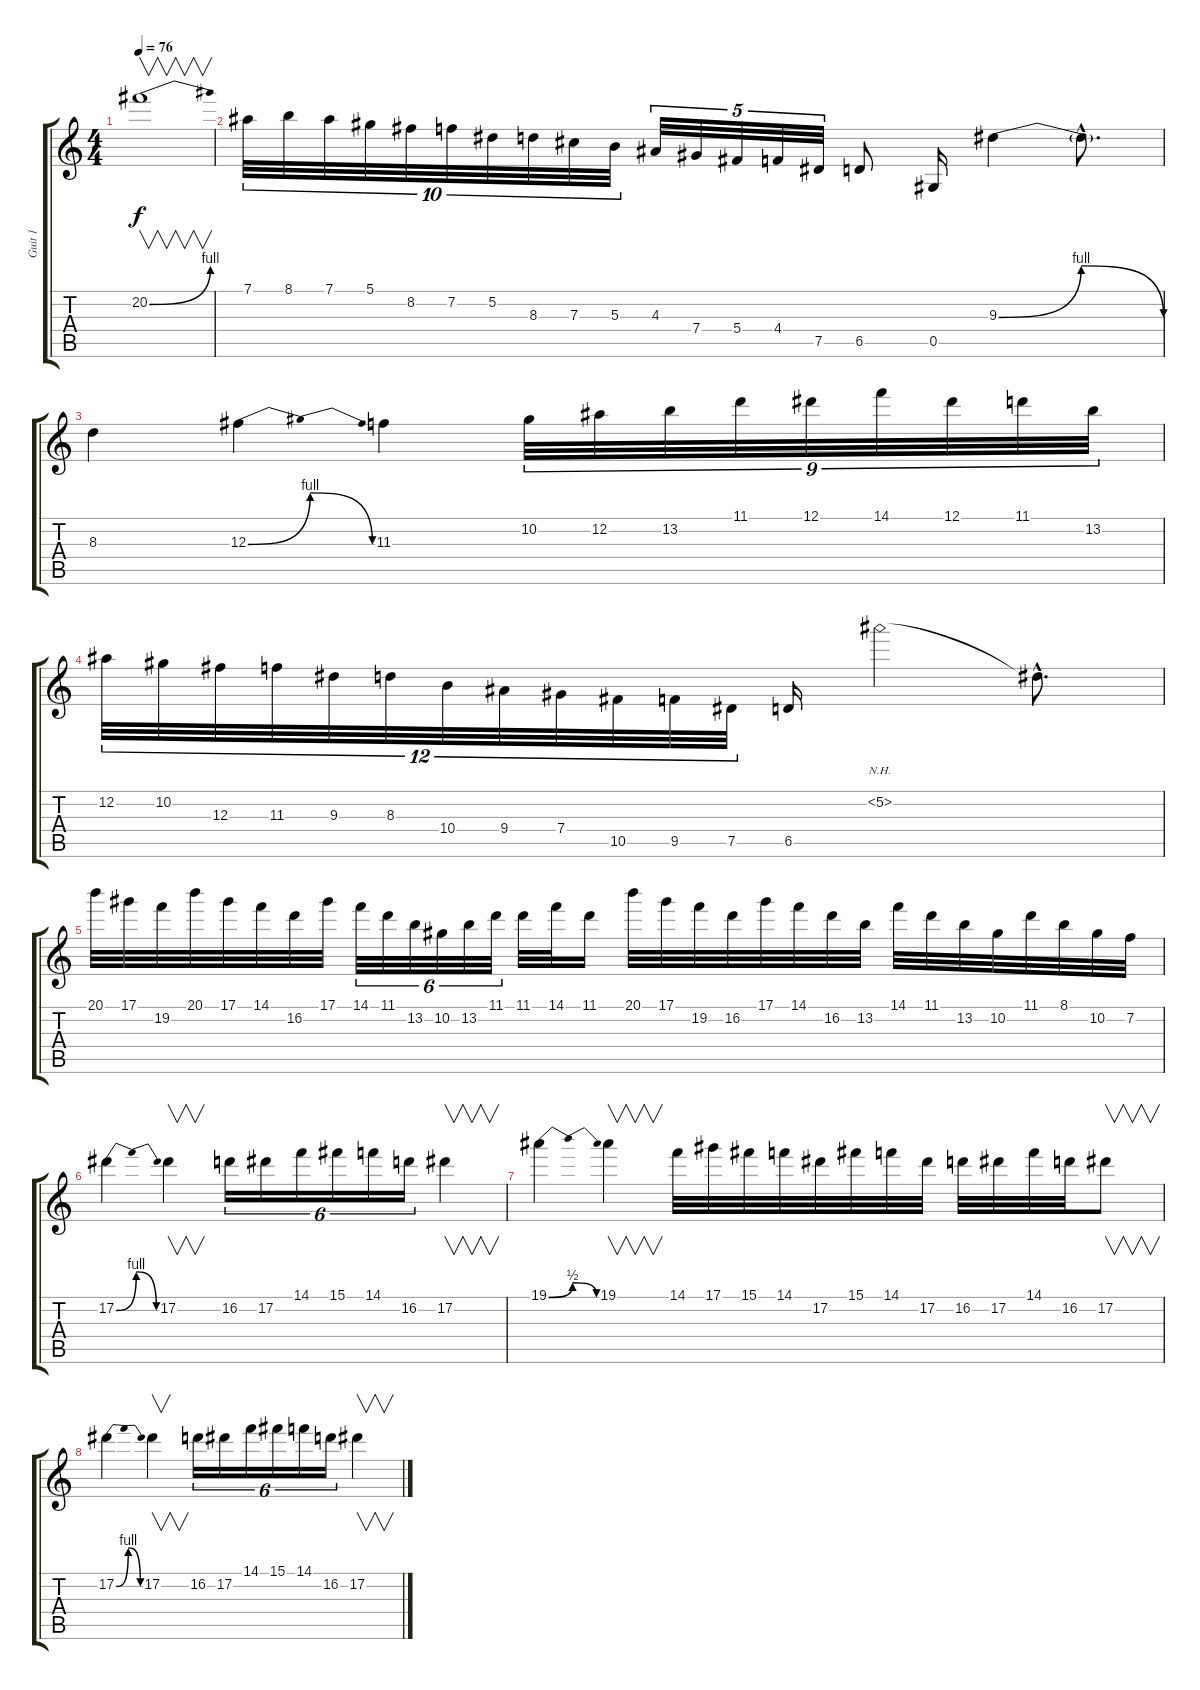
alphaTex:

\track ("Guit 1" "Guit 1") {instrument distortionguitar}
\staff {score tabs}
\tuning (Eb4 Bb3 Gb3 Db3 Ab2 Eb2) {hide}
\ts (4 4)
\tempo 76
\clef g2
\ks c
20.2{be (bend 0 0 60 4)}.1{v dy f} |
7.1.32{tu (10 8)} 8.1.32{tu (10 8)} 7.1.32{tu (10 8)} 5.1.32{tu (10 8)} 8.2.32{tu (10 8)} 7.2.32{tu (10 8)} 5.2.32{tu (10 8)} 8.3.32{tu (10 8)} 7.3.32{tu (10 8)} 5.3.32{tu (10 8)} 4.3.32{tu (5 4)} 7.4.32{tu (5 4)} 5.4.32{tu (5 4)} 4.4.32{tu (5 4)} 7.5.32{tu (5 4)} 6.5.8 0.5.16 9.3{be (bendrelease 0 0 15 4 30 4 60 0)}.4 9.3{hac t}.8{d} |
8.3.4 12.3{be (bendrelease 0 0 15 4 30 4 60 0)}.4 11.3.4 10.2.32{tu (9 8)} 12.2.32{tu (9 8)} 13.2.32{tu (9 8)} 11.1.32{tu (9 8)} 12.1.32{tu (9 8)} 14.1.32{tu (9 8)} 12.1.32{tu (9 8)} 11.1.32{tu (9 8)} 13.2.32{tu (9 8)} |
12.2.32{tu (12 8)} 10.2.32{tu (12 8)} 12.3.32{tu (12 8)} 11.3.32{tu (12 8)} 9.3.32{tu (12 8)} 8.3.32{tu (12 8)} 10.4.32{tu (12 8)} 9.4.32{tu (12 8)} 7.4.32{tu (12 8)} 10.5.32{tu (12 8)} 9.5.32{tu (12 8)} 7.5.32{tu (12 8)} 6.5.16 5.2{nh}.2 5.2{hac t}.8{d} |
20.1.32 17.1.32 19.2.32 20.1.32 17.1.32 14.1.32 16.2.32 17.1.32 14.1.32{tu (6 4)} 11.1.32{tu (6 4)} 13.2.32{tu (6 4)} 10.2.32{tu (6 4)} 13.2.32{tu (6 4)} 11.1.32{tu (6 4)} 11.1.32 14.1.32 11.1.16 20.1.32 17.1.32 19.2.32 16.2.32 17.1.32 14.1.32 16.2.32 13.2.32 14.1.32 11.1.32 13.2.32 10.2.32 11.1.32 8.1.32 10.2.32 7.2.32 |
17.2{be (bendrelease 0 0 15 4 30 4 60 0)}.4 17.2.4{v} 16.2.16{tu (6 4)} 17.2.16{tu (6 4)} 14.1.16{tu (6 4)} 15.1.16{tu (6 4)} 14.1.16{tu (6 4)} 16.2.16{tu (6 4)} 17.2.4{v} |
19.1{be (bendrelease 0 0 15 2 30 2 60 0)}.4 19.1.4{v} 14.1.32 17.1.32 15.1.32 14.1.32 17.2.32 15.1.32 14.1.32 17.2.32 16.2.32 17.2.32 14.1.32 16.2.32 17.2.8{v} |
17.2{be (bendrelease 0 0 15 4 30 4 60 0)}.4 17.2.4{v} 16.2.16{tu (6 4)} 17.2.16{tu (6 4)} 14.1.16{tu (6 4)} 15.1.16{tu (6 4)} 14.1.16{tu (6 4)} 16.2.16{tu (6 4)} 17.2.4{v}
